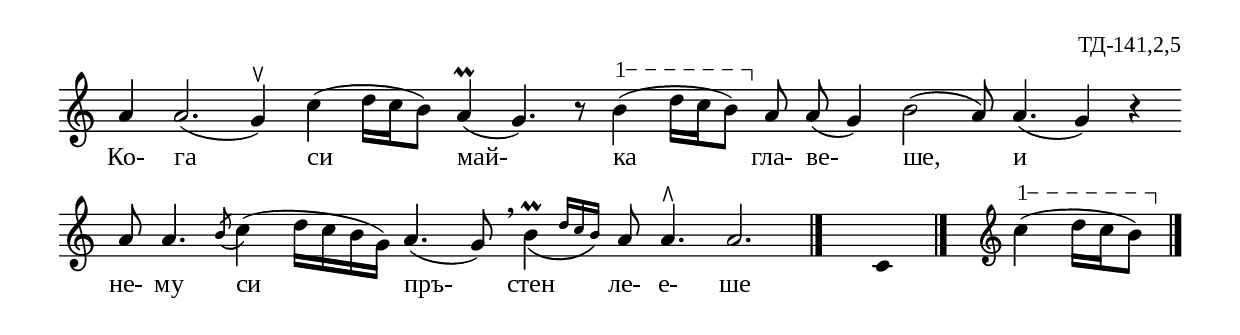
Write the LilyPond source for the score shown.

%{
sva_141_2_05
%}

\include "td-preamble.ly"

\score {
\relative c'' {
%\tempo 4 = 120
%\time 2/4
\cadenzaOn
\phrasingSlurDown
a4 a2.( g4^\ltoe) c( d16[ c b8]) a4\prall( g4.) r8 
\varA
b4\startTextSpan( d16[ c b8\stopTextSpan]) 
a8\noBeam a( g4) b2( a8) a4.( g4) r 
\bar "" \break
a8 a4. \acciaccatura b8 c4( d16[ c b g]) a4.( g8) \breathe
\afterGrace b4\prall\( { d16[ c b]\) } a8 a4.^\rtoe a2.
 \bar "|." 
 s4 \fixB c, \fixC
 \bar "|." 
  s16 \clef treble
\varA
c'4\startTextSpan( d16[ c b8\stopTextSpan]) 
 \bar "|."  
}
\addlyrics { Ко- га си май- ка гла- ве- ше, и  не- му си пръ- стен ле- е- ше }
%
\layout {
   \context { 
	    \Staff \remove "Time_signature_engraver" } 
  indent = #0
  line-width = 190\mm
  ragged-right=##f
}
%
\midi { 
	\context {
		\Score tempoWholesPerMinute = #(ly:make-moment 120 4)
		}
	}
}
%
\header{
  opus = "ТД-141,2,5"
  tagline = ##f
}


